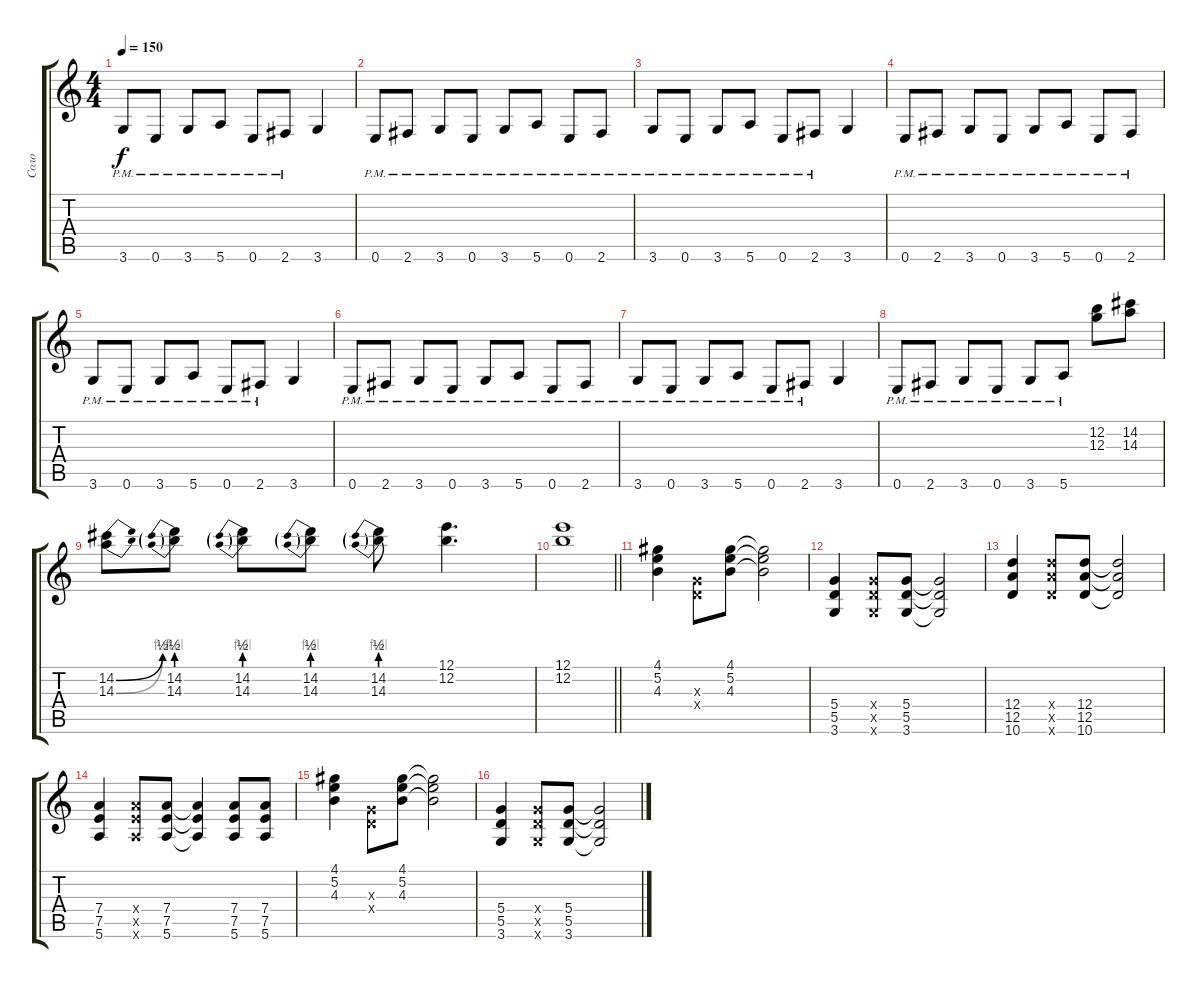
\track ("Соло" "Соло") {instrument distortionguitar}
\staff {score tabs}
\tuning (E4 B3 G3 D3 A2 E2) {hide}
\ts (4 4)
\tempo 150
\clef g2
\ks c
3.6{pm}.8{dy f} 0.6{pm}.8 3.6{pm}.8 5.6{pm}.8 0.6{pm}.8 2.6{pm}.8 3.6.4 |
0.6{pm}.8 2.6{pm}.8 3.6{pm}.8 0.6{pm}.8 3.6{pm}.8 5.6{pm}.8 0.6{pm}.8 2.6{pm}.8 |
3.6{pm}.8 0.6{pm}.8 3.6{pm}.8 5.6{pm}.8 0.6{pm}.8 2.6{pm}.8 3.6.4 |
0.6{pm}.8 2.6{pm}.8 3.6{pm}.8 0.6{pm}.8 3.6{pm}.8 5.6{pm}.8 0.6{pm}.8 2.6{pm}.8 |
3.6{pm}.8 0.6{pm}.8 3.6{pm}.8 5.6{pm}.8 0.6{pm}.8 2.6{pm}.8 3.6.4 |
0.6{pm}.8 2.6{pm}.8 3.6{pm}.8 0.6{pm}.8 3.6{pm}.8 5.6{pm}.8 0.6{pm}.8 2.6{pm}.8 |
3.6{pm}.8 0.6{pm}.8 3.6{pm}.8 5.6{pm}.8 0.6{pm}.8 2.6{pm}.8 3.6.4 |
0.6{pm}.8 2.6{pm}.8 3.6{pm}.8 0.6{pm}.8 3.6{pm}.8 5.6{pm}.8 (12.2 12.3).8 (14.2 14.3).8 |
(14.2{be (bend 0 0 60 2)} 14.3{be (bend 0 0 60 4)}).8 (14.2{be (prebend 0 2 60 2)} 14.3{be (prebend 0 4 60 4)}).8 (14.2{be (prebend 0 2 60 2)} 14.3{be (prebend 0 4 60 4)}).8 (14.2{be (prebend 0 2 60 2)} 14.3{be (prebend 0 4 60 4)}).8 (14.2{be (prebend 0 2 60 2)} 14.3{be (prebend 0 4 60 4)}).8 (12.1 12.2).4{d} |
\barLineRight lightlight
(12.1 12.2).1 |
(4.1 5.2 4.3).4 (0.3{x} 0.4{x}).8 (4.1 5.2 4.3).8 (4.1{t} 5.2{t} 4.3{t}).2 |
(5.4 5.5 3.6).4 (5.4{x} 5.5{x} 3.6{x}).8 (5.4 5.5 3.6).8 (5.4{t} 5.5{t} 3.6{t}).2 |
(12.4 12.5 10.6).4 (12.4{x} 12.5{x} 10.6{x}).8 (12.4 12.5 10.6).8 (12.4{t} 12.5{t} 10.6{t}).2 |
(7.4 7.5 5.6).4 (7.4{x} 7.5{x} 5.6{x}).8 (7.4 7.5 5.6).8 (7.4{t} 7.5{t} 5.6{t}).4 (7.4 7.5 5.6).8 (7.4 7.5 5.6).8 |
(4.1 5.2 4.3).4 (0.3{x} 0.4{x}).8 (4.1 5.2 4.3).8 (4.1{t} 5.2{t} 4.3{t}).2 |
(5.4 5.5 3.6).4 (5.4{x} 5.5{x} 3.6{x}).8 (5.4 5.5 3.6).8 (5.4{t} 5.5{t} 3.6{t}).2
